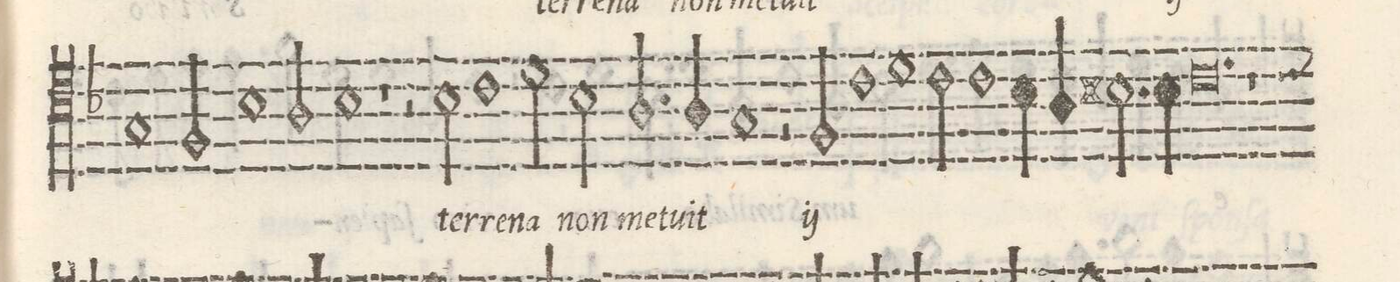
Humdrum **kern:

**kern	**text
*I"TENOR	*
*clefC4	*
*k[b-]	*
*met(C|)	*
*M2/1	*
1G	ſum-
2F/	-mus
1B-\	Pon-
=17-	=17-
2A/	-ti-
1B-	-fex
*	*Xij
=18-	=18-
1r	.
2r	.
2B-\	ter-
=19-	=19-
1c	-re-
2d\	-na
2B-\	non
=20-	=20-
2.A/	me-
4A/	-tu-
1G	-it
=21-	=21-
2r	.
*	*ij
2F/	ter-
1c	-re-
=22-	=22-
1d	-na
2c\	non
1c\	me-
=23-	=23-
4B-\	.
4A/	.
2.Bn\	.
4B\	-tu-
=24-	=24-
0.c	-it
*	*Xij
=25-	=25-
1r	.
*custos:c	*
=26-	=26-
*-	*-
